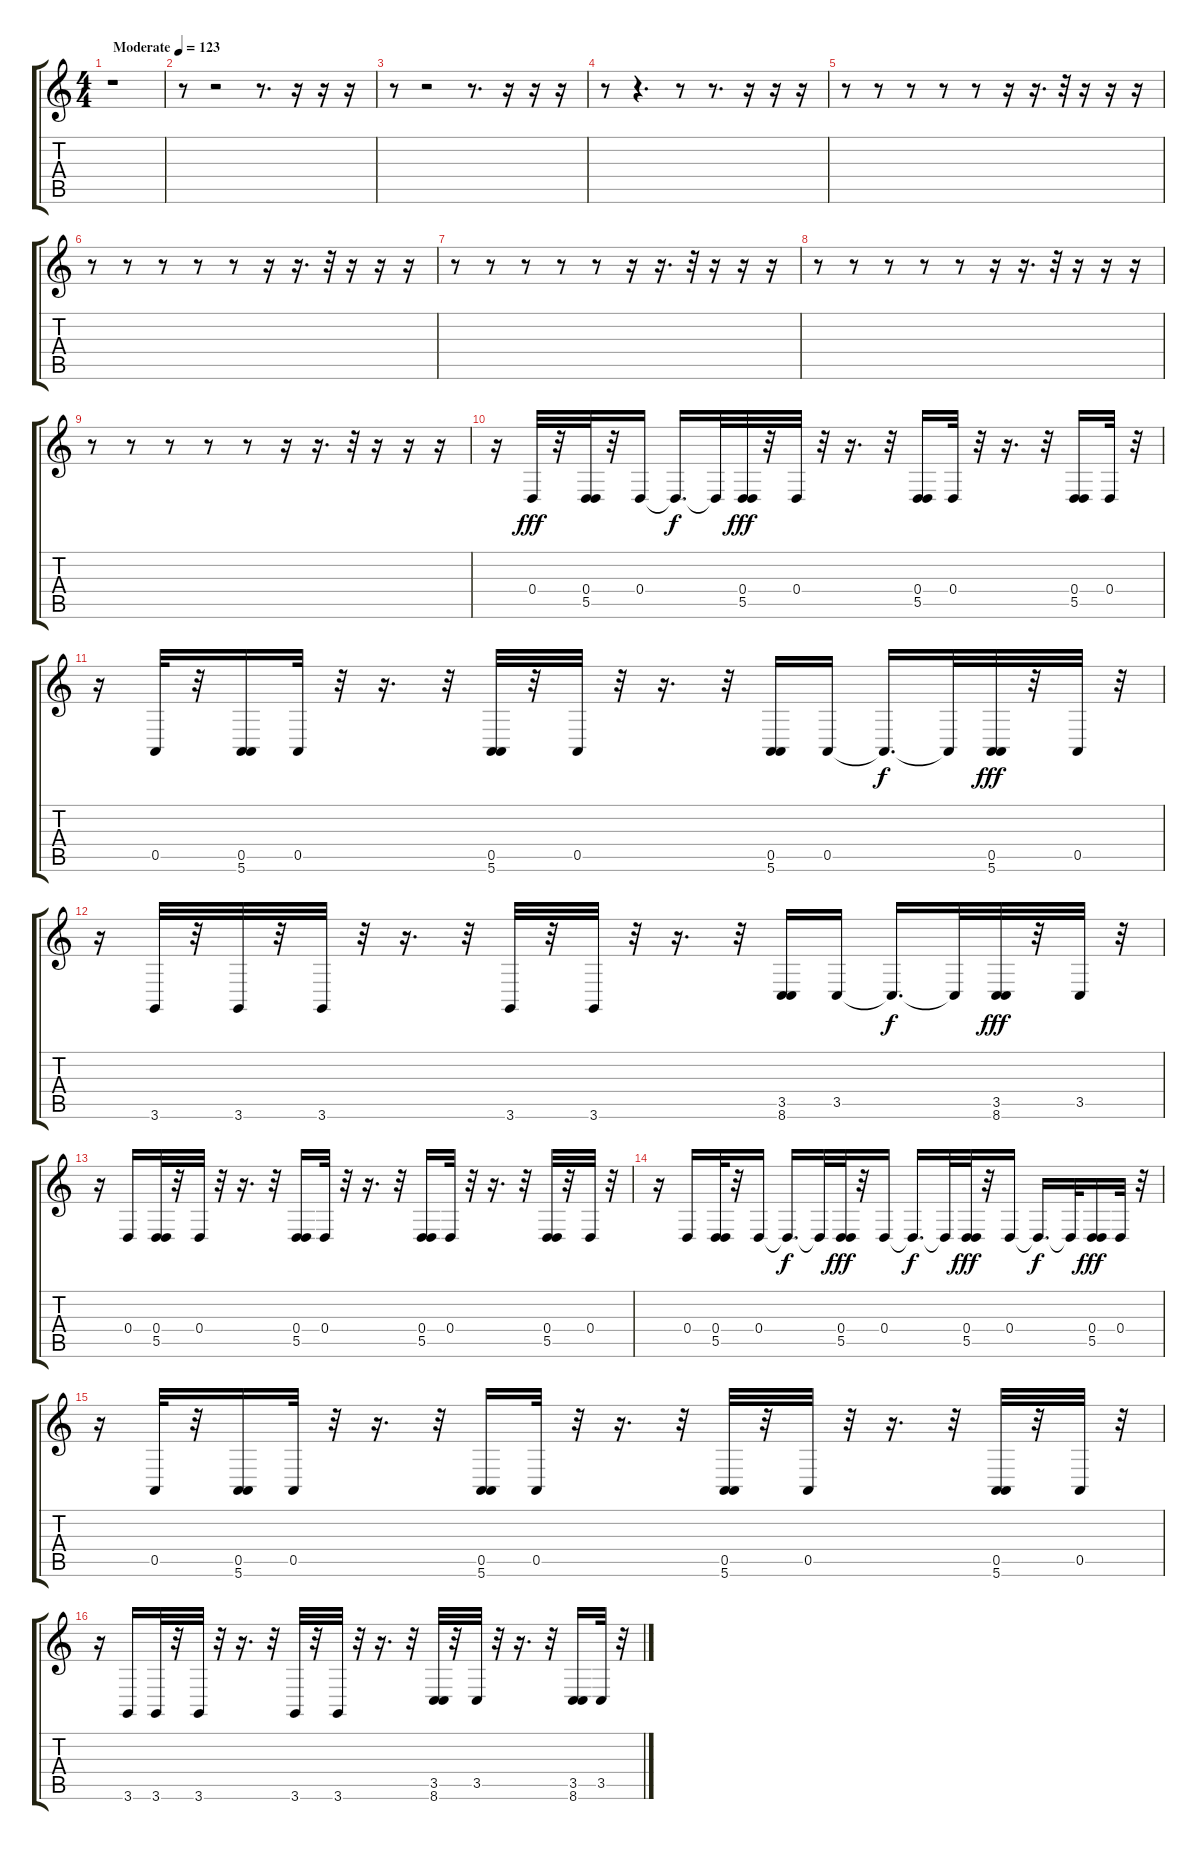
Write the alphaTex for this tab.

\track "" {instrument tremolostrings}
\staff {score tabs}
\tuning (E4 B3 G3 D3 A2 E2) {hide}
\ts (4 4)
\tempo (123 "Moderate")
\clef g2
\ks c
r.1{dy fff instrument tremolostrings} |
r.8 r.2 r.8{d} r.16 r.16 r.16 |
r.8 r.2 r.8{d} r.16 r.16 r.16 |
r.8 r.4{d} r.8 r.8{d} r.16 r.16 r.16 |
r.8 r.8 r.8 r.8 r.8 r.16 r.16{d} r.32 r.16 r.16 r.16 |
r.8 r.8 r.8 r.8 r.8 r.16 r.16{d} r.32 r.16 r.16 r.16 |
r.8 r.8 r.8 r.8 r.8 r.16 r.16{d} r.32 r.16 r.16 r.16 |
r.8 r.8 r.8 r.8 r.8 r.16 r.16{d} r.32 r.16 r.16 r.16 |
r.8 r.8 r.8 r.8 r.8 r.16 r.16{d} r.32 r.16 r.16 r.16 |
r.16 0.4.32 r.32 (0.4 5.5).32 r.32 0.4.16 0.4{t}.16{d dy f} 0.4{t}.32 (0.4 5.5).32{dy fff} r.32 0.4.32 r.32 r.16{d} r.32 (0.4 5.5).16 0.4.32 r.32 r.16{d} r.32 (0.4 5.5).16 0.4.32 r.32 |
r.16 0.5.32 r.32 (0.5 5.6).16 0.5.32 r.32 r.16{d} r.32 (0.5 5.6).32 r.32 0.5.32 r.32 r.16{d} r.32 (0.5 5.6).16 0.5.16 0.5{t}.16{d dy f} 0.5{t}.32 (0.5 5.6).32{dy fff} r.32 0.5.32 r.32 |
r.16 3.6.32 r.32 3.6.32 r.32 3.6.32 r.32 r.16{d} r.32 3.6.32 r.32 3.6.32 r.32 r.16{d} r.32 (3.5 8.6).16 3.5.16 3.5{t}.16{d dy f} 3.5{t}.32 (3.5 8.6).32{dy fff} r.32 3.5.32 r.32 |
r.16 0.4.16 (0.4 5.5).32 r.32 0.4.32 r.32 r.16{d} r.32 (0.4 5.5).16 0.4.32 r.32 r.16{d} r.32 (0.4 5.5).16 0.4.32 r.32 r.16{d} r.32 (0.4 5.5).32 r.32 0.4.32 r.32 |
r.16 0.4.16 (0.4 5.5).32 r.32 0.4.16 0.4{t}.16{d dy f} 0.4{t}.32 (0.4 5.5).32{dy fff} r.32 0.4.16 0.4{t}.16{d dy f} 0.4{t}.32 (0.4 5.5).32{dy fff} r.32 0.4.16 0.4{t}.16{d dy f} 0.4{t}.32 (0.4 5.5).16{dy fff} 0.4.32 r.32 |
r.16 0.5.32 r.32 (0.5 5.6).16 0.5.32 r.32 r.16{d} r.32 (0.5 5.6).16 0.5.32 r.32 r.16{d} r.32 (0.5 5.6).32 r.32 0.5.32 r.32 r.16{d} r.32 (0.5 5.6).32 r.32 0.5.32 r.32 |
r.16 3.6.16 3.6.32 r.32 3.6.32 r.32 r.16{d} r.32 3.6.32 r.32 3.6.32 r.32 r.16{d} r.32 (3.5 8.6).32 r.32 3.5.32 r.32 r.16{d} r.32 (3.5 8.6).16 3.5.32 r.32
